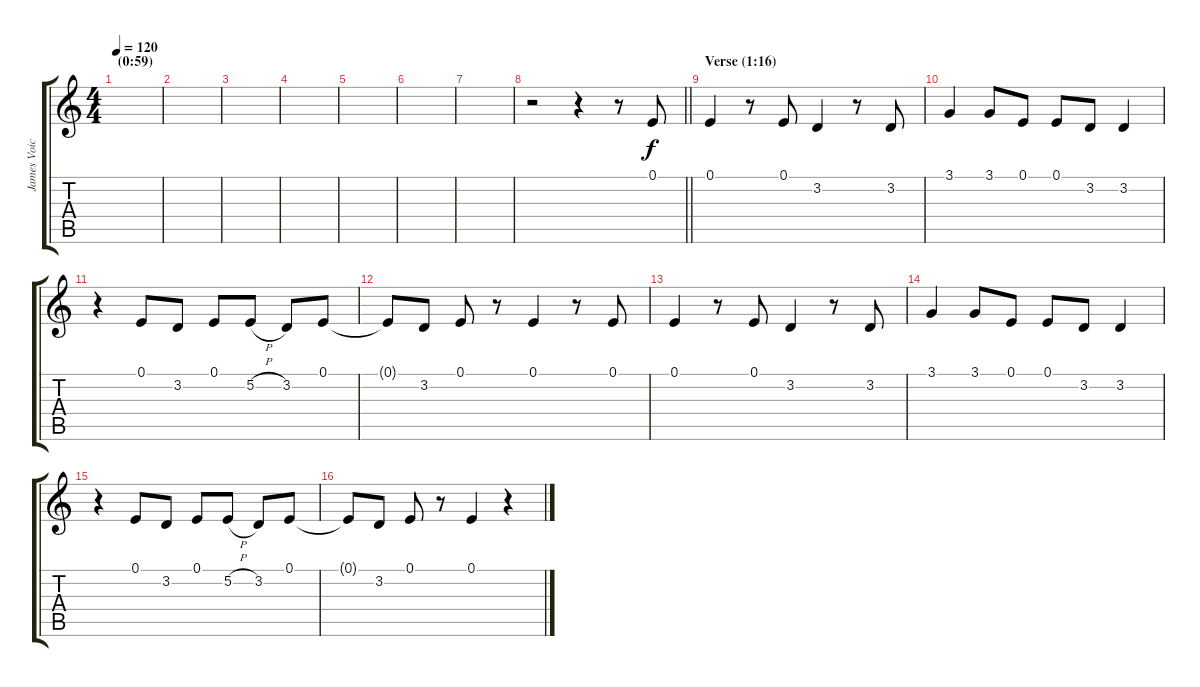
\track ("James Voice" "James Voic") {instrument cello}
\staff {score tabs}
\tuning (E4 B3 G3 D3 A2 E2) {hide}
\ts (4 4)
\section ("" "(0:59)")
\tempo 120
\clef g2
\ks c
|
|
|
|
|
|
|
\barLineRight lightlight
r.2 r.4 r.8 0.1.8 |
\section ("" "Verse (1:16)")
0.1.4 r.8 0.1.8 3.2.4 r.8 3.2.8 |
3.1.4 3.1.8 0.1.8 0.1.8 3.2.8 3.2.4 |
r.4 0.1.8 3.2.8 0.1.8 5.2{h}.8 3.2.8 0.1.8 |
0.1{t}.8 3.2.8 0.1.8 r.8 0.1.4 r.8 0.1.8 |
0.1.4 r.8 0.1.8 3.2.4 r.8 3.2.8 |
3.1.4 3.1.8 0.1.8 0.1.8 3.2.8 3.2.4 |
r.4 0.1.8 3.2.8 0.1.8 5.2{h}.8 3.2.8 0.1.8 |
0.1{t}.8 3.2.8 0.1.8 r.8 0.1.4 r.4
